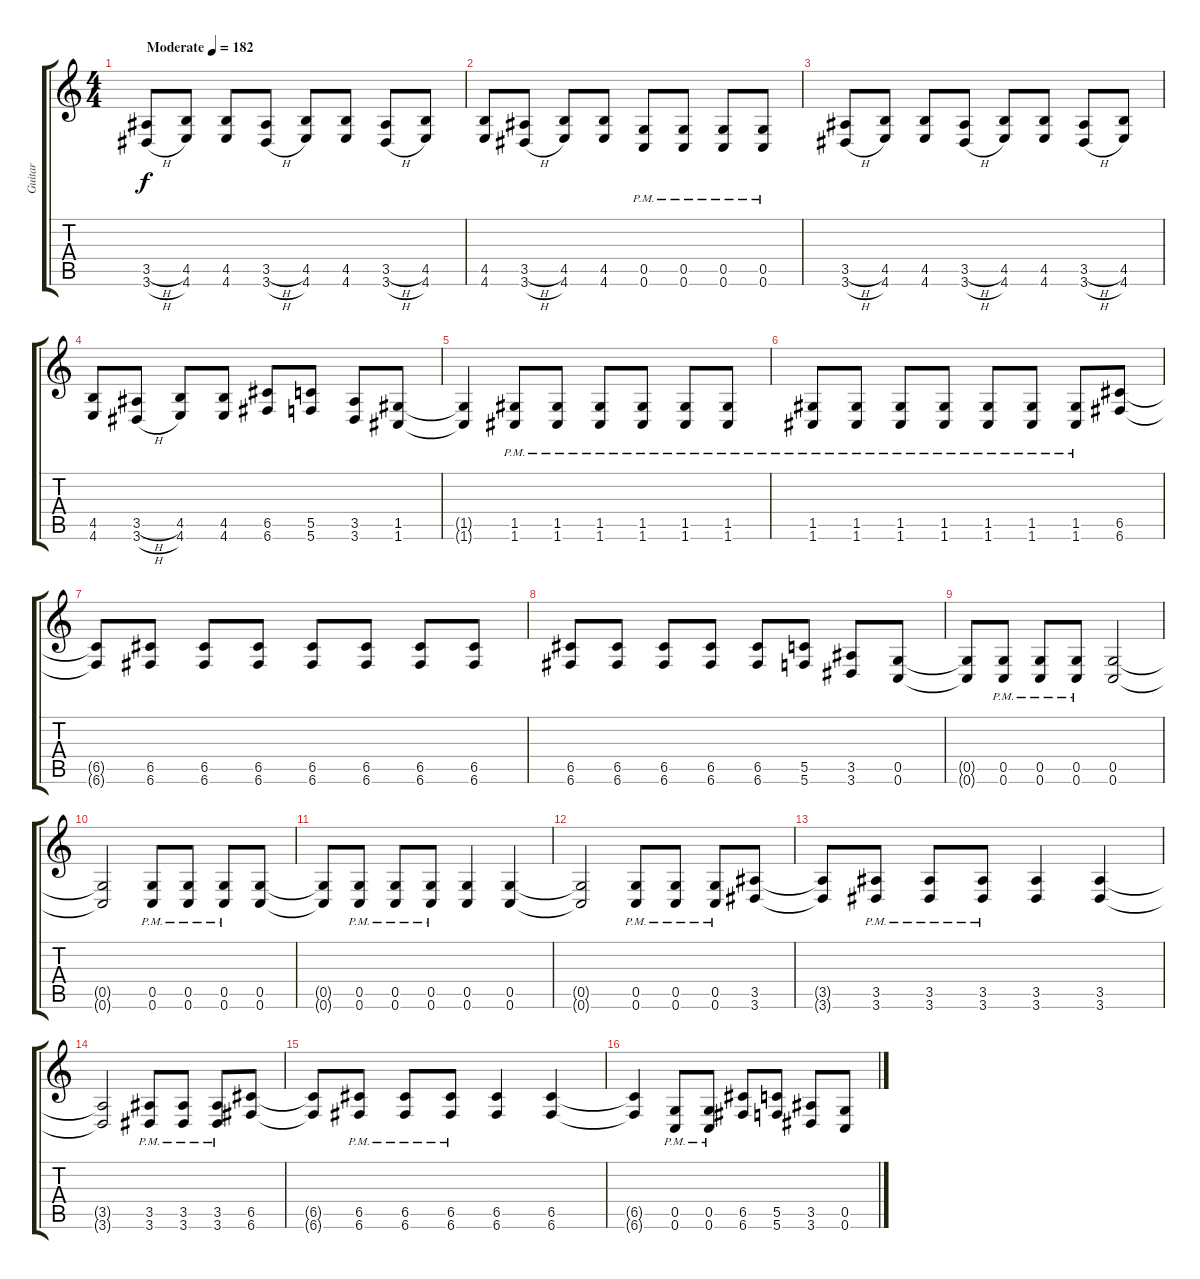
\track ("Guitar" "Guitar") {instrument distortionguitar}
\staff {score tabs}
\tuning (D4 A3 F3 C3 G2 C2) {hide}
\ts (4 4)
\tempo (182 "Moderate")
\clef g2
\ks c
(3.5{h} 3.6{h}).8{dy f instrument distortionguitar} (4.5 4.6).8 (4.5 4.6).8 (3.5{h} 3.6{h}).8 (4.5 4.6).8 (4.5 4.6).8 (3.5{h} 3.6{h}).8 (4.5 4.6).8 |
(4.5 4.6).8 (3.5{h} 3.6{h}).8 (4.5 4.6).8 (4.5 4.6).8 (0.5{pm} 0.6{pm}).8 (0.5{pm} 0.6{pm}).8 (0.5{pm} 0.6{pm}).8 (0.5{pm} 0.6{pm}).8 |
(3.5{h} 3.6{h}).8 (4.5 4.6).8 (4.5 4.6).8 (3.5{h} 3.6{h}).8 (4.5 4.6).8 (4.5 4.6).8 (3.5{h} 3.6{h}).8 (4.5 4.6).8 |
(4.5 4.6).8 (3.5{h} 3.6{h}).8 (4.5 4.6).8 (4.5 4.6).8 (6.5 6.6).8 (5.5 5.6).8 (3.5 3.6).8 (1.5 1.6).8 |
(1.5{t} 1.6{t}).4 (1.5{pm} 1.6{pm}).8 (1.5{pm} 1.6{pm}).8 (1.5{pm} 1.6{pm}).8 (1.5{pm} 1.6{pm}).8 (1.5{pm} 1.6{pm}).8 (1.5{pm} 1.6{pm}).8 |
(1.5{pm} 1.6{pm}).8 (1.5{pm} 1.6{pm}).8 (1.5{pm} 1.6{pm}).8 (1.5{pm} 1.6{pm}).8 (1.5{pm} 1.6{pm}).8 (1.5{pm} 1.6{pm}).8 (1.5{pm} 1.6{pm}).8 (6.5 6.6).8 |
(6.5{t} 6.6{t}).8 (6.5 6.6).8 (6.5 6.6).8 (6.5 6.6).8 (6.5 6.6).8 (6.5 6.6).8 (6.5 6.6).8 (6.5 6.6).8 |
(6.5 6.6).8 (6.5 6.6).8 (6.5 6.6).8 (6.5 6.6).8 (6.5 6.6).8 (5.5 5.6).8 (3.5 3.6).8 (0.5 0.6).8 |
(0.5{t} 0.6{t}).8 (0.5{pm} 0.6{pm}).8 (0.5{pm} 0.6{pm}).8 (0.5{pm} 0.6{pm}).8 (0.5 0.6).2 |
(0.5{t} 0.6{t}).2 (0.5{pm} 0.6{pm}).8 (0.5{pm} 0.6{pm}).8 (0.5{pm} 0.6{pm}).8 (0.5 0.6).8 |
(0.5{t} 0.6{t}).8 (0.5{pm} 0.6{pm}).8 (0.5{pm} 0.6{pm}).8 (0.5{pm} 0.6{pm}).8 (0.5 0.6).4 (0.5 0.6).4 |
(0.5{t} 0.6{t}).2 (0.5{pm} 0.6{pm}).8 (0.5{pm} 0.6{pm}).8 (0.5{pm} 0.6{pm}).8 (3.5 3.6).8 |
(3.5{t} 3.6{t}).8 (3.5{pm} 3.6{pm}).8 (3.5{pm} 3.6{pm}).8 (3.5{pm} 3.6{pm}).8 (3.5 3.6).4 (3.5 3.6).4 |
(3.5{t} 3.6{t}).2 (3.5{pm} 3.6{pm}).8 (3.5{pm} 3.6{pm}).8 (3.5{pm} 3.6{pm}).8 (6.5 6.6).8 |
(6.5{t} 6.6{t}).8 (6.5{pm} 6.6{pm}).8 (6.5{pm} 6.6{pm}).8 (6.5{pm} 6.6{pm}).8 (6.5 6.6).4 (6.5 6.6).4 |
(6.5{t} 6.6{t}).4 (0.5{pm} 0.6{pm}).8 (0.5{pm} 0.6{pm}).8 (6.5 6.6).8 (5.5 5.6).8 (3.5 3.6).8 (0.5 0.6).8
